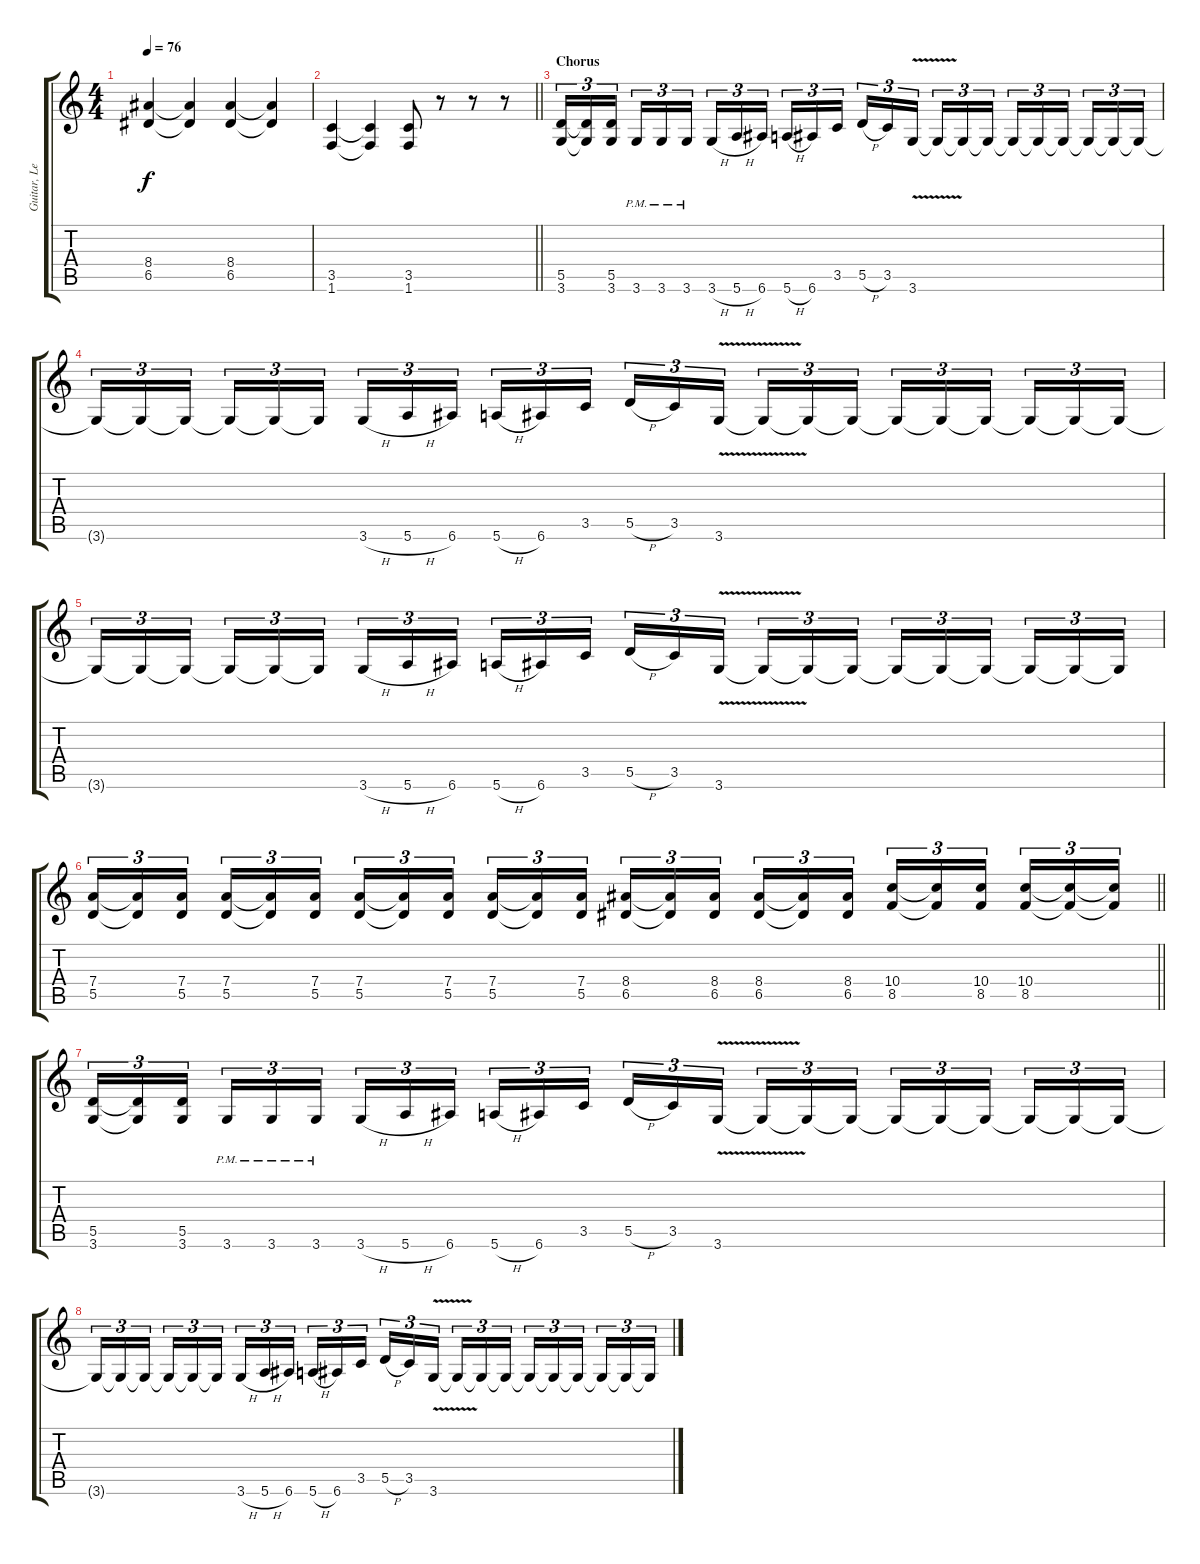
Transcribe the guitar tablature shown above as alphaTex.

\track ("Guitar, Lead" "Guitar, Le") {instrument distortionguitar}
\staff {score tabs}
\tuning (E4 B3 G3 D3 A2 E2) {hide}
\ts (4 4)
\tempo 76
\clef g2
\ks c
(8.4 6.5).4{dy f} (8.4{t} 6.5{t}).4 (8.4 6.5).4 (8.4{t} 6.5{t}).4 |
\barLineRight lightlight
(3.5 1.6).4 (3.5{t} 1.6{t}).4 (3.5 1.6).8 r.8 r.8 r.8 |
\section ("" "Chorus")
(5.5 3.6).16{tu (3 2)} (5.5{t} 3.6{t}).16{tu (3 2)} (5.5 3.6).16{tu (3 2) beam splitsecondary} 3.6{pm}.16{tu (3 2)} 3.6{pm}.16{tu (3 2)} 3.6{pm}.16{tu (3 2)} 3.6{h}.16{tu (3 2)} 5.6{h}.16{tu (3 2)} 6.6.16{tu (3 2) beam splitsecondary} 5.6{h}.16{tu (3 2)} 6.6.16{tu (3 2)} 3.5.16{tu (3 2)} 5.5{h}.16{tu (3 2)} 3.5.16{tu (3 2)} 3.6{v}.16{tu (3 2) beam splitsecondary} 3.6{t}.16{tu (3 2)} 3.6{t}.16{tu (3 2)} 3.6{t}.16{tu (3 2)} 3.6{t}.16{tu (3 2)} 3.6{t}.16{tu (3 2)} 3.6{t}.16{tu (3 2) beam splitsecondary} 3.6{t}.16{tu (3 2)} 3.6{t}.16{tu (3 2)} 3.6{t}.16{tu (3 2)} |
3.6{t}.16{tu (3 2)} 3.6{t}.16{tu (3 2)} 3.6{t}.16{tu (3 2) beam splitsecondary} 3.6{t}.16{tu (3 2)} 3.6{t}.16{tu (3 2)} 3.6{t}.16{tu (3 2)} 3.6{h}.16{tu (3 2)} 5.6{h}.16{tu (3 2)} 6.6.16{tu (3 2) beam splitsecondary} 5.6{h}.16{tu (3 2)} 6.6.16{tu (3 2)} 3.5.16{tu (3 2)} 5.5{h}.16{tu (3 2)} 3.5.16{tu (3 2)} 3.6{v}.16{tu (3 2) beam splitsecondary} 3.6{t}.16{tu (3 2)} 3.6{t}.16{tu (3 2)} 3.6{t}.16{tu (3 2)} 3.6{t}.16{tu (3 2)} 3.6{t}.16{tu (3 2)} 3.6{t}.16{tu (3 2) beam splitsecondary} 3.6{t}.16{tu (3 2)} 3.6{t}.16{tu (3 2)} 3.6{t}.16{tu (3 2)} |
3.6{t}.16{tu (3 2)} 3.6{t}.16{tu (3 2)} 3.6{t}.16{tu (3 2) beam splitsecondary} 3.6{t}.16{tu (3 2)} 3.6{t}.16{tu (3 2)} 3.6{t}.16{tu (3 2)} 3.6{h}.16{tu (3 2)} 5.6{h}.16{tu (3 2)} 6.6.16{tu (3 2) beam splitsecondary} 5.6{h}.16{tu (3 2)} 6.6.16{tu (3 2)} 3.5.16{tu (3 2)} 5.5{h}.16{tu (3 2)} 3.5.16{tu (3 2)} 3.6{v}.16{tu (3 2) beam splitsecondary} 3.6{t}.16{tu (3 2)} 3.6{t}.16{tu (3 2)} 3.6{t}.16{tu (3 2)} 3.6{t}.16{tu (3 2)} 3.6{t}.16{tu (3 2)} 3.6{t}.16{tu (3 2) beam splitsecondary} 3.6{t}.16{tu (3 2)} 3.6{t}.16{tu (3 2)} 3.6{t}.16{tu (3 2)} |
\barLineRight lightlight
(7.4 5.5).16{tu (3 2)} (7.4{t} 5.5{t}).16{tu (3 2)} (7.4 5.5).16{tu (3 2) beam splitsecondary} (7.4 5.5).16{tu (3 2)} (7.4{t} 5.5{t}).16{tu (3 2)} (7.4 5.5).16{tu (3 2)} (7.4 5.5).16{tu (3 2)} (7.4{t} 5.5{t}).16{tu (3 2)} (7.4 5.5).16{tu (3 2) beam splitsecondary} (7.4 5.5).16{tu (3 2)} (7.4{t} 5.5{t}).16{tu (3 2)} (7.4 5.5).16{tu (3 2)} (8.4 6.5).16{tu (3 2)} (8.4{t} 6.5{t}).16{tu (3 2)} (8.4 6.5).16{tu (3 2) beam splitsecondary} (8.4 6.5).16{tu (3 2)} (8.4{t} 6.5{t}).16{tu (3 2)} (8.4 6.5).16{tu (3 2)} (10.4 8.5).16{tu (3 2)} (10.4{t} 8.5{t}).16{tu (3 2)} (10.4 8.5).16{tu (3 2) beam splitsecondary} (10.4 8.5).16{tu (3 2)} (10.4{t} 8.5{t}).16{tu (3 2)} (10.4{t} 8.5{t}).16{tu (3 2)} |
(5.5 3.6).16{tu (3 2)} (5.5{t} 3.6{t}).16{tu (3 2)} (5.5 3.6).16{tu (3 2) beam splitsecondary} 3.6{pm}.16{tu (3 2)} 3.6{pm}.16{tu (3 2)} 3.6{pm}.16{tu (3 2)} 3.6{h}.16{tu (3 2)} 5.6{h}.16{tu (3 2)} 6.6.16{tu (3 2) beam splitsecondary} 5.6{h}.16{tu (3 2)} 6.6.16{tu (3 2)} 3.5.16{tu (3 2)} 5.5{h}.16{tu (3 2)} 3.5.16{tu (3 2)} 3.6{v}.16{tu (3 2) beam splitsecondary} 3.6{t}.16{tu (3 2)} 3.6{t}.16{tu (3 2)} 3.6{t}.16{tu (3 2)} 3.6{t}.16{tu (3 2)} 3.6{t}.16{tu (3 2)} 3.6{t}.16{tu (3 2) beam splitsecondary} 3.6{t}.16{tu (3 2)} 3.6{t}.16{tu (3 2)} 3.6{t}.16{tu (3 2)} |
3.6{t}.16{tu (3 2)} 3.6{t}.16{tu (3 2)} 3.6{t}.16{tu (3 2) beam splitsecondary} 3.6{t}.16{tu (3 2)} 3.6{t}.16{tu (3 2)} 3.6{t}.16{tu (3 2)} 3.6{h}.16{tu (3 2)} 5.6{h}.16{tu (3 2)} 6.6.16{tu (3 2) beam splitsecondary} 5.6{h}.16{tu (3 2)} 6.6.16{tu (3 2)} 3.5.16{tu (3 2)} 5.5{h}.16{tu (3 2)} 3.5.16{tu (3 2)} 3.6{v}.16{tu (3 2) beam splitsecondary} 3.6{t}.16{tu (3 2)} 3.6{t}.16{tu (3 2)} 3.6{t}.16{tu (3 2)} 3.6{t}.16{tu (3 2)} 3.6{t}.16{tu (3 2)} 3.6{t}.16{tu (3 2) beam splitsecondary} 3.6{t}.16{tu (3 2)} 3.6{t}.16{tu (3 2)} 3.6{t}.16{tu (3 2)}
